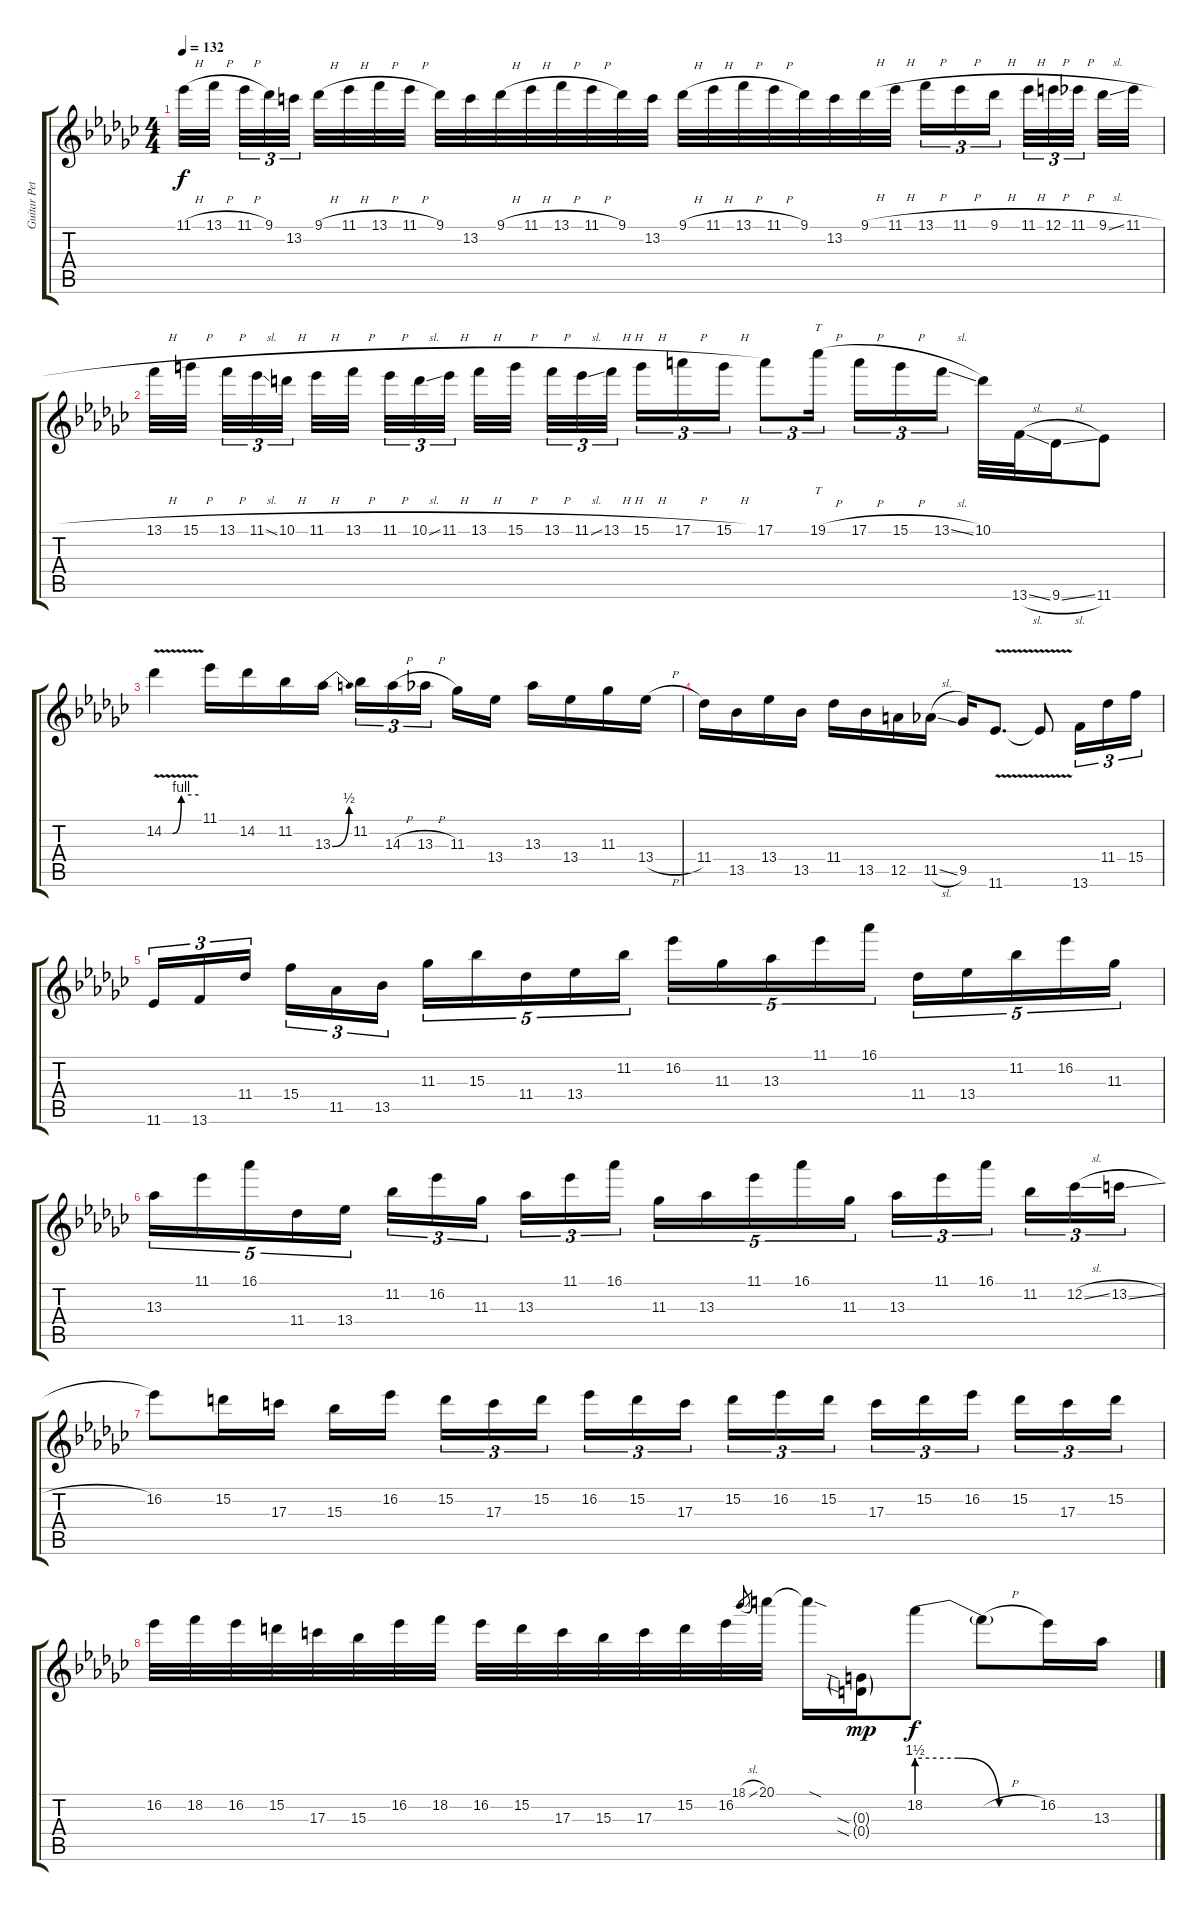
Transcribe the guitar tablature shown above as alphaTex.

\track ("Guitar Petrucci" "Guitar Pet") {instrument distortionguitar}
\staff {score tabs}
\tuning (E4 B3 G3 D3 A2 E2) {hide}
\ts (4 4)
\tempo 132
\clef g2
\ks gb
11.1{h}.32{dy f} 13.1{h}.32{beam splitsecondary} 11.1{h}.32{tu (3 2)} 9.1.32{tu (3 2)} 13.2.32{tu (3 2) beam splitsecondary} 9.1{h}.32 11.1{h}.32 13.1{h}.32 11.1{h}.32 9.1.32 13.2.32 9.1{h}.32 11.1{h}.32 13.1{h}.32 11.1{h}.32 9.1.32 13.2.32 9.1{h}.32 11.1{h}.32 13.1{h}.32 11.1{h}.32 9.1.32 13.2.32 9.1{h}.32 11.1{h}.32 13.1{h}.16{tu (3 2)} 11.1{h}.16{tu (3 2)} 9.1{h}.16{tu (3 2) beam splitsecondary} 11.1{h}.32{tu (3 2)} 12.1{h}.32{tu (3 2)} 11.1{h}.32{tu (3 2) beam splitsecondary} 9.1{sl}.32 11.1{h}.32 |
13.1{h}.32 15.1{h}.32{beam splitsecondary} 13.1{h}.32{tu (3 2)} 11.1{sl}.32{tu (3 2)} 10.1{h}.32{tu (3 2) beam splitsecondary} 11.1{h}.32 13.1{h}.32{beam splitsecondary} 11.1{h}.32{tu (3 2)} 10.1{sl}.32{tu (3 2)} 11.1{h}.32{tu (3 2)} 13.1{h}.32 15.1{h}.32{beam splitsecondary} 13.1{h}.32{tu (3 2)} 11.1{sl}.32{tu (3 2)} 13.1{h}.32{tu (3 2) beam splitsecondary} 15.1{h}.16{tu (3 2)} 17.1{h}.16{tu (3 2)} 15.1{h}.16{tu (3 2)} 17.1.8{tu (3 2)} 19.1{h}.16{tt tu (3 2) beam splitsecondary} 17.1{h}.16{tu (3 2)} 15.1{h}.16{tu (3 2)} 13.1{sl}.16{tu (3 2)} 10.1.32 13.6{sl}.32 9.6{sl}.16 11.6.8 |
14.2{be (custom 0 0 15 0 30 4 60 4) v}.4 11.1.16 14.2.16 11.2.16 13.3{be (bend 0 0 60 2)}.16 11.2.16{tu (3 2)} 14.3{h}.16{tu (3 2)} 13.3{h}.16{tu (3 2) beam splitsecondary} 11.3.16 13.4.16 13.3.16 13.4.16 11.3.16 13.4{h}.16 |
11.4.16 13.5.16 13.4.16 13.5.16 11.4.16 13.5.16 12.5.16 11.5{sl}.16 9.5.16 11.6{v}.8{d} 11.6{v t}.8 13.6.16{tu (3 2)} 11.4.16{tu (3 2)} 15.4.16{tu (3 2)} |
11.6.16{tu (3 2)} 13.6.16{tu (3 2)} 11.4.16{tu (3 2) beam splitsecondary} 15.4.16{tu (3 2)} 11.5.16{tu (3 2)} 13.5.16{tu (3 2)} 11.3.16{tu (5 4)} 15.3.16{tu (5 4)} 11.4.16{tu (5 4)} 13.4.16{tu (5 4)} 11.2.16{tu (5 4)} 16.2.16{tu (5 4)} 11.3.16{tu (5 4)} 13.3.16{tu (5 4)} 11.1.16{tu (5 4)} 16.1.16{tu (5 4)} 11.4.16{tu (5 4)} 13.4.16{tu (5 4)} 11.2.16{tu (5 4)} 16.2.16{tu (5 4)} 11.3.16{tu (5 4)} |
13.3.16{tu (5 4)} 11.1.16{tu (5 4)} 16.1.16{tu (5 4)} 11.4.16{tu (5 4)} 13.4.16{tu (5 4)} 11.2.16{tu (3 2)} 16.2.16{tu (3 2)} 11.3.16{tu (3 2) beam splitsecondary} 13.3.16{tu (3 2)} 11.1.16{tu (3 2)} 16.1.16{tu (3 2)} 11.3.16{tu (5 4)} 13.3.16{tu (5 4)} 11.1.16{tu (5 4)} 16.1.16{tu (5 4)} 11.3.16{tu (5 4)} 13.3.16{tu (3 2)} 11.1.16{tu (3 2)} 16.1.16{tu (3 2) beam splitsecondary} 11.2.16{tu (3 2)} 12.2{sl}.16{tu (3 2)} 13.2{sl}.16{tu (3 2)} |
16.2.8 15.2.16 17.3.16 15.3.16 16.2.16{beam splitsecondary} 15.2.16{tu (3 2)} 17.3.16{tu (3 2)} 15.2.16{tu (3 2)} 16.2.16{tu (3 2)} 15.2.16{tu (3 2)} 17.3.16{tu (3 2) beam splitsecondary} 15.2.16{tu (3 2)} 16.2.16{tu (3 2)} 15.2.16{tu (3 2)} 17.3.16{tu (3 2)} 15.2.16{tu (3 2)} 16.2.16{tu (3 2) beam splitsecondary} 15.2.16{tu (3 2)} 17.3.16{tu (3 2)} 15.2.16{tu (3 2)} |
16.2.32 18.2.32 16.2.32 15.2.32 17.3.32 15.3.32 16.2.32 18.2.32 16.2.32 15.2.32 17.3.32 15.3.32 17.3.32 15.2.32 16.2.32 18.1{sl}.8{gr} 20.1.32 20.1{sod t}.16 (0.3{sia g} 0.4{sia g}).16{dy mp} 18.2{be (custom 0 6 20 6 40 0 60 0)}.8{dy f} 18.2{h t}.8 16.2.16 13.3.16
